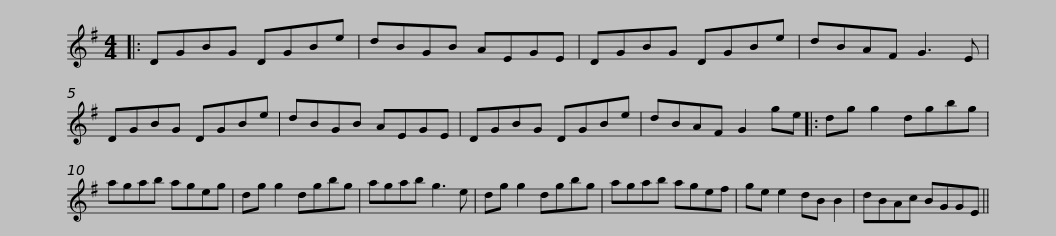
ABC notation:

X:1
L:1/8
M:4/4
I:linebreak $
K:G
V:1 treble
V:1
|: DGBG DGBe | dBGB AEGE | DGBG DGBe | dBAF G3 E | DGBG DGBe |$ %5
 dBGB AEGE | DGBG DGBe | dBAF G2 ge |: dg g2 dgbg | agab ageg |$ %10
 dg g2 dgbg | agab g3 e | dg g2 dgbg | agab agef | ge e2 dB B2 | %15
 dBAc BGGE || %16
